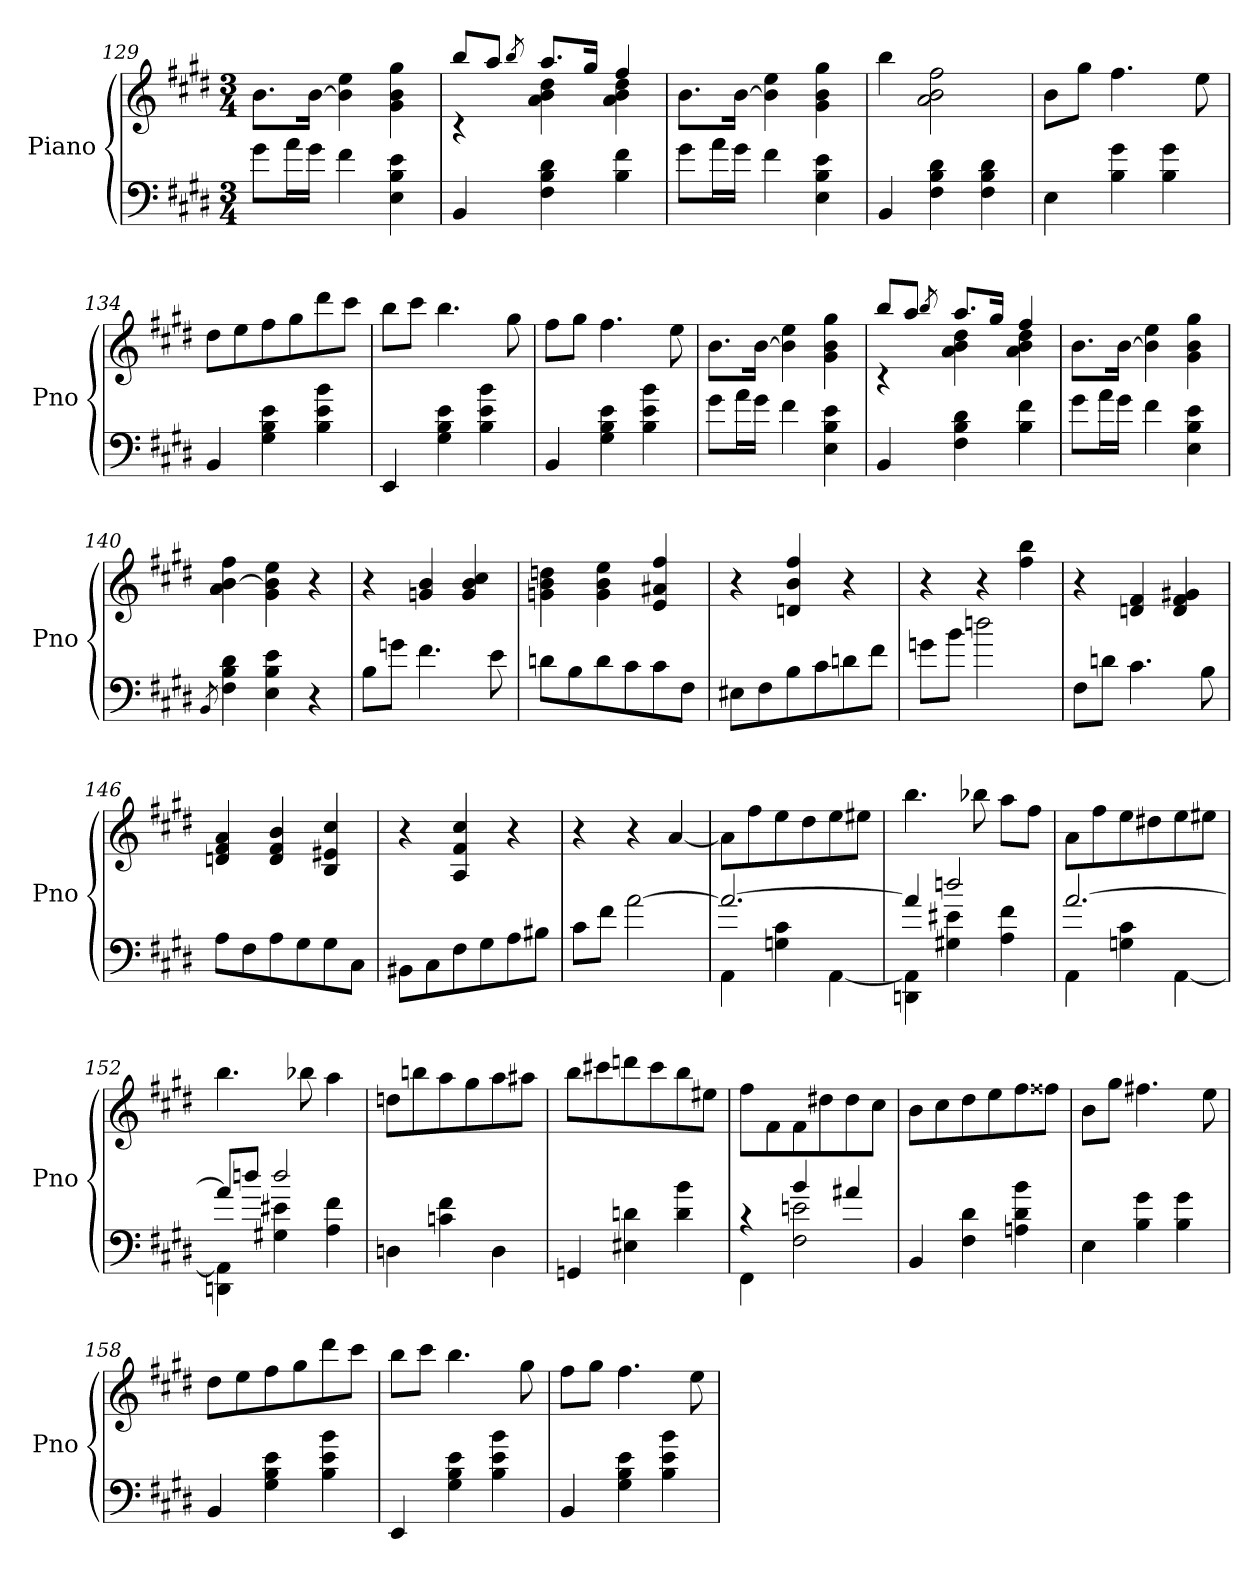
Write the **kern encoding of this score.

**kern	**kern
*part1	*part1
*staff2	*staff1
*I"Piano	*
*I'Pno	*
*clefF4	*clefG2
*k[f#c#g#d#]	*k[f#c#g#d#]
*M3/4	*M3/4
=129	=129
8g#L	8.bL
16aL	.
16g#JJ	[16bJk
4f#	4b] 4ee
4E 4B 4e	4g# 4b 4gg#
=130	=130
*	*^
4BB	8bbL	4rc
.	8aaJ	.
.	8qbb/	.
4F# 4B 4d#	8.aaL	4a 4b 4dd#
.	16gg#Jk	.
4B 4f#	4ff#	4a 4b 4dd#
*	*v	*v
=131	=131
8g#L	8.bL
16aL	.
16g#JJ	[16bJk
4f#	4b] 4ee
4E 4B 4e	4g# 4b 4gg#
=132	=132
4BB	4bb
4F# 4B 4d#	2a 2b 2ff#
4F# 4B 4d#	.
=133	=133
4E	8bL
.	8gg#J
4B 4g#	4.ff#
4B 4g#	.
.	8ee
=134	=134
4BB	8dd#L
.	8ee
4G# 4B 4e	8ff#
.	8gg#
4B 4e 4b	8ddd#
.	8ccc#J
=135	=135
4EE	8bbL
.	8ccc#J
4G# 4B 4e	4.bb
4B 4e 4b	.
.	8gg#
=136	=136
4BB	8ff#L
.	8gg#J
4G# 4B 4e	4.ff#
4B 4e 4b	.
.	8ee
=137	=137
8g#L	8.bL
16aL	.
16g#JJ	[16bJk
4f#	4b] 4ee
4E 4B 4e	4g# 4b 4gg#
=138	=138
*	*^
4BB	8bbL	4rc
.	8aaJ	.
.	8qbb/	.
4F# 4B 4d#	8.aaL	4a 4b 4dd#
.	16gg#Jk	.
4B 4f#	4ff#	4a 4b 4dd#
*	*v	*v
=139	=139
8g#L	8.bL
16aL	.
16g#JJ	[16bJk
4f#	4b] 4ee
4E 4B 4e	4g# 4b 4gg#
=140	=140
8qBB/	.
4F# 4B 4d#	4a [4b 4ff#
4E 4B 4e	4g# 4b] 4ee
4r	4r
=141	=141
8BL	4r
8gnJ	.
4.f#	4gn 4b
.	4g 4b 4cc#
8e	.
=142	=142
8dnL	4gn 4b 4ddn
8B	.
8d	4g 4b 4ee
8c#	.
8c#	4e 4a#X 4ff#
8F#J	.
=143	=143
8E#XL	4r
8F#	.
8B	4dn 4b 4ff#
8c#	.
8dn	4r
8f#J	.
=144	=144
8gnL	4r
8bJ	.
2ddn	4r
.	4ff# 4bb
=145	=145
8F#L	4r
8dnJ	.
4.c#	4dn 4f#
.	4d 4f# 4g#X
8B	.
=146	=146
8AL	4dn 4f# 4a
8F#	.
8A	4d 4f# 4b
8G#	.
8G#	4B 4e#X 4cc#
8C#J	.
=147	=147
8BB#XL	4r
8C#	.
8F#	4A 4f# 4cc#
8G#	.
8A	4r
8B#XJ	.
=148	=148
8c#L	4r
8f#J	.
[2a	4r
.	[4a
=149	=149
*^	*
2.a_	4AA	8aL]
.	.	8ff#
.	4Gn 4c#	8ee
.	.	8dd#
.	[4AA	8ee
.	.	8ee#XJ
=150	=150	=150
4a]	4DDn 4AA]	4.bb
2ddn	4G#X 4e#X	.
.	.	8bb-X
.	4A 4f#	8aaL
.	.	8ff#J
=151	=151	=151
[2.a	4AA	8aL
.	.	8ff#
.	4Gn 4c#	8ee
.	.	8dd#X
.	[4AA	8ee
.	.	8ee#XJ
=152	=152	=152
8aL]	4DDn 4AA]	4.bb
8ddnJ	.	.
2dd	4G#X 4e#X	.
.	.	8bb-X
.	4A 4f#	4aa
*v	*v	*
=153	=153
4Dn	8ddnL
.	8bbn
4cn 4f#	8aa
.	8gg#
4D	8aa
.	8aa#XJ
=154	=154
4GGn	8bbL
.	8ccc#X
4E#X 4dn	8dddn
.	8ccc#
4d 4b	8bb
.	8ee#XJ
=155	=155
*^	*
4rc	4FF#	8ff#L
.	.	8f#
4b	2F# 2en	8f#
.	.	8dd#X
4a#X	.	8dd#
.	.	8cc#J
*v	*v	*
=156	=156
4BB	8bL
.	8cc#
4F# 4d#	8dd#
.	8ee
4An 4d# 4b	8ff#
.	8ff##XJ
=157	=157
4E	8bL
.	8gg#J
4B 4g#	4.ff#X
4B 4g#	.
.	8ee
=158	=158
4BB	8dd#L
.	8ee
4G# 4B 4e	8ff#
.	8gg#
4B 4e 4b	8ddd#
.	8ccc#J
=159	=159
4EE	8bbL
.	8ccc#J
4G# 4B 4e	4.bb
4B 4e 4b	.
.	8gg#
=160	=160
4BB	8ff#L
.	8gg#J
4G# 4B 4e	4.ff#
4B 4e 4b	.
.	8ee
=	=
*-	*-
